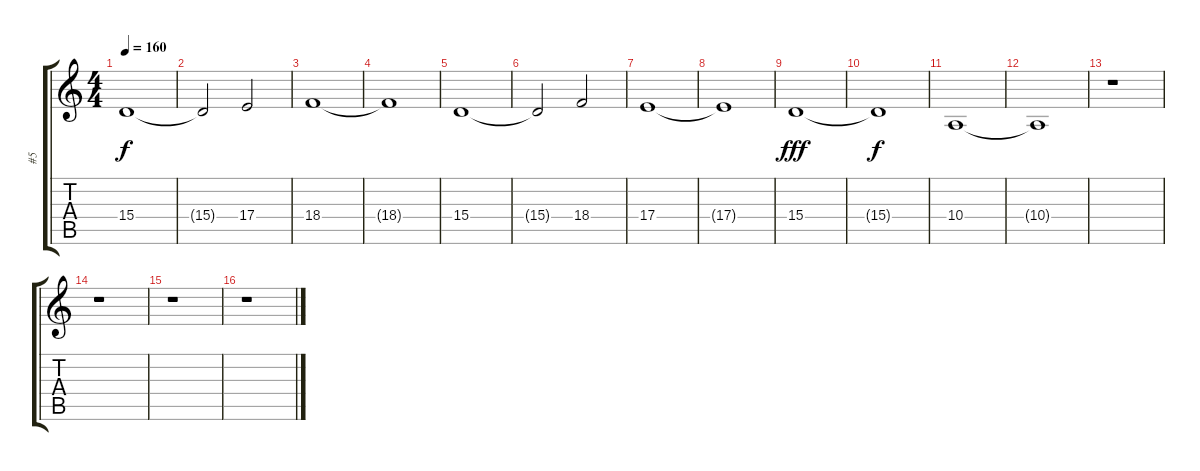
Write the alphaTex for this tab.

\track ("#5" "#5") {instrument lead1square}
\staff {score tabs}
\tuning (Db4 Ab3 E3 B2 Gb2 B1) {hide}
\ts (4 4)
\tempo 160
\clef g2
\ks c
15.4.1{dy f} |
15.4{t}.2 17.4.2 |
18.4.1 |
18.4{t}.1 |
15.4.1 |
15.4{t}.2 18.4.2 |
17.4.1 |
17.4{t}.1 |
15.4.1{dy fff} |
15.4{t}.1{dy f} |
10.4.1 |
10.4{t}.1 |
r.1 |
r.1 |
r.1 |
r.1
